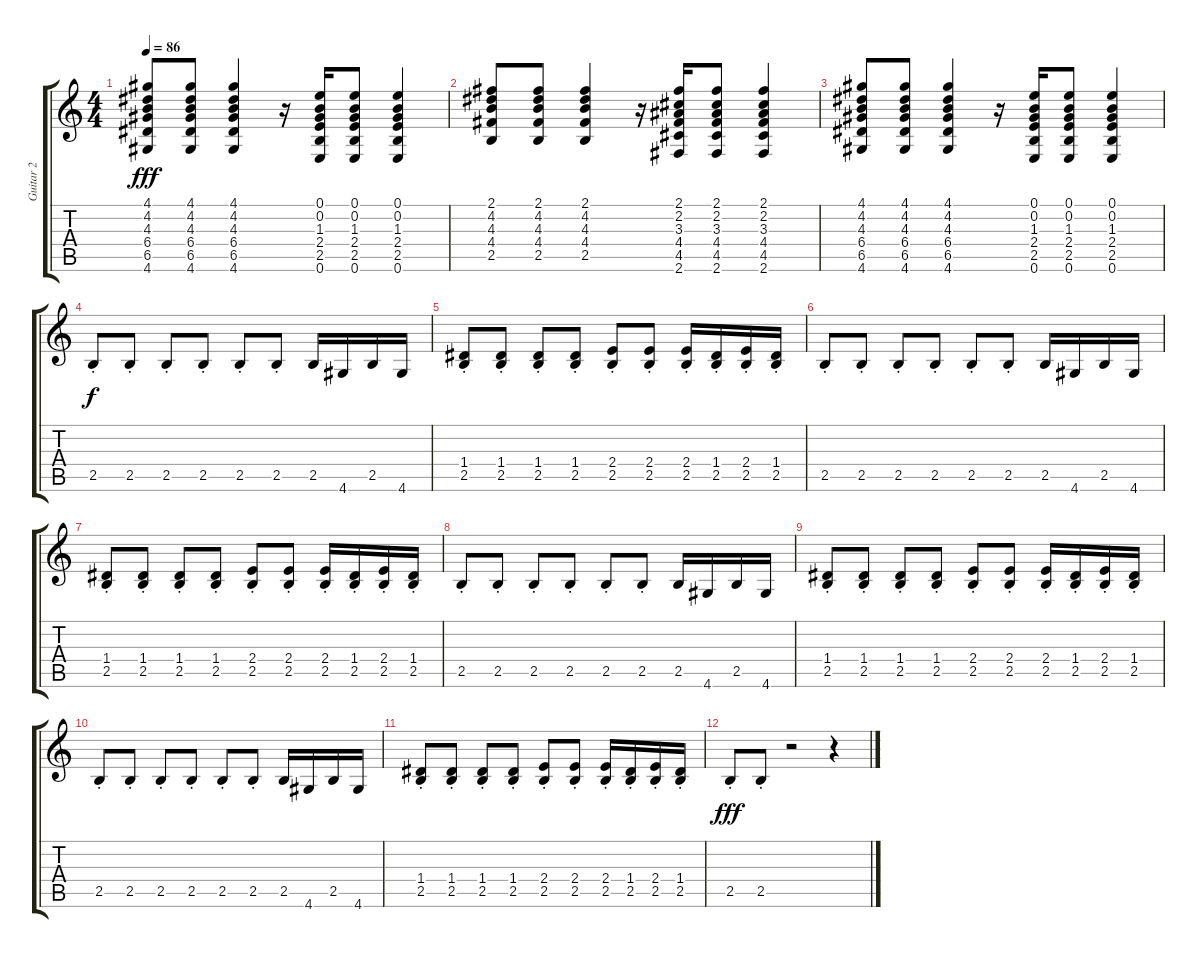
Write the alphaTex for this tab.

\track ("Guitar 2" "Guitar 2") {instrument acousticguitarsteel}
\staff {score tabs}
\tuning (E4 B3 G3 D3 A2 E2) {hide}
\ts (4 4)
\tempo 86
\clef g2
\ks c
(4.1 4.2 4.3 6.4 6.5 4.6).8{dy fff} (4.1 4.2 4.3 6.4 6.5 4.6).8 (4.1 4.2 4.3 6.4 6.5 4.6).4 r.16 (0.1 0.2 1.3 2.4 2.5 0.6).16 (0.1 0.2 1.3 2.4 2.5 0.6).8 (0.1 0.2 1.3 2.4 2.5 0.6).4 |
(2.1 4.2 4.3 4.4 2.5).8 (2.1 4.2 4.3 4.4 2.5).8 (2.1 4.2 4.3 4.4 2.5).4 r.16 (2.1 2.2 3.3 4.4 4.5 2.6).16 (2.1 2.2 3.3 4.4 4.5 2.6).8 (2.1 2.2 3.3 4.4 4.5 2.6).4 |
(4.1 4.2 4.3 6.4 6.5 4.6).8 (4.1 4.2 4.3 6.4 6.5 4.6).8 (4.1 4.2 4.3 6.4 6.5 4.6).4 r.16 (0.1 0.2 1.3 2.4 2.5 0.6).16 (0.1 0.2 1.3 2.4 2.5 0.6).8 (0.1 0.2 1.3 2.4 2.5 0.6).4 |
2.5{st}.8{dy f} 2.5{st}.8 2.5{st}.8 2.5{st}.8 2.5{st}.8 2.5{st}.8 2.5.16 4.6.16 2.5.16 4.6.16 |
(1.4{st} 2.5{st}).8 (1.4{st} 2.5{st}).8 (1.4{st} 2.5{st}).8 (1.4{st} 2.5{st}).8 (2.4{st} 2.5{st}).8 (2.4{st} 2.5{st}).8 (2.4 2.5{st}).16 (1.4 2.5{st}).16 (2.4 2.5{st}).16 (1.4 2.5{st}).16 |
2.5{st}.8 2.5{st}.8 2.5{st}.8 2.5{st}.8 2.5{st}.8 2.5{st}.8 2.5.16 4.6.16 2.5.16 4.6.16 |
(1.4{st} 2.5{st}).8 (1.4{st} 2.5{st}).8 (1.4{st} 2.5{st}).8 (1.4{st} 2.5{st}).8 (2.4{st} 2.5{st}).8 (2.4{st} 2.5{st}).8 (2.4 2.5{st}).16 (1.4 2.5{st}).16 (2.4 2.5{st}).16 (1.4 2.5{st}).16 |
2.5{st}.8 2.5{st}.8 2.5{st}.8 2.5{st}.8 2.5{st}.8 2.5{st}.8 2.5.16 4.6.16 2.5.16 4.6.16 |
(1.4{st} 2.5{st}).8 (1.4{st} 2.5{st}).8 (1.4{st} 2.5{st}).8 (1.4{st} 2.5{st}).8 (2.4{st} 2.5{st}).8 (2.4{st} 2.5{st}).8 (2.4 2.5{st}).16 (1.4 2.5{st}).16 (2.4 2.5{st}).16 (1.4 2.5{st}).16 |
2.5{st}.8 2.5{st}.8 2.5{st}.8 2.5{st}.8 2.5{st}.8 2.5{st}.8 2.5.16 4.6.16 2.5.16 4.6.16 |
(1.4{st} 2.5{st}).8 (1.4{st} 2.5{st}).8 (1.4{st} 2.5{st}).8 (1.4{st} 2.5{st}).8 (2.4{st} 2.5{st}).8 (2.4{st} 2.5{st}).8 (2.4 2.5{st}).16 (1.4 2.5{st}).16 (2.4 2.5{st}).16 (1.4 2.5{st}).16 |
2.5{st}.8{dy fff} 2.5{st}.8 r.2 r.4
